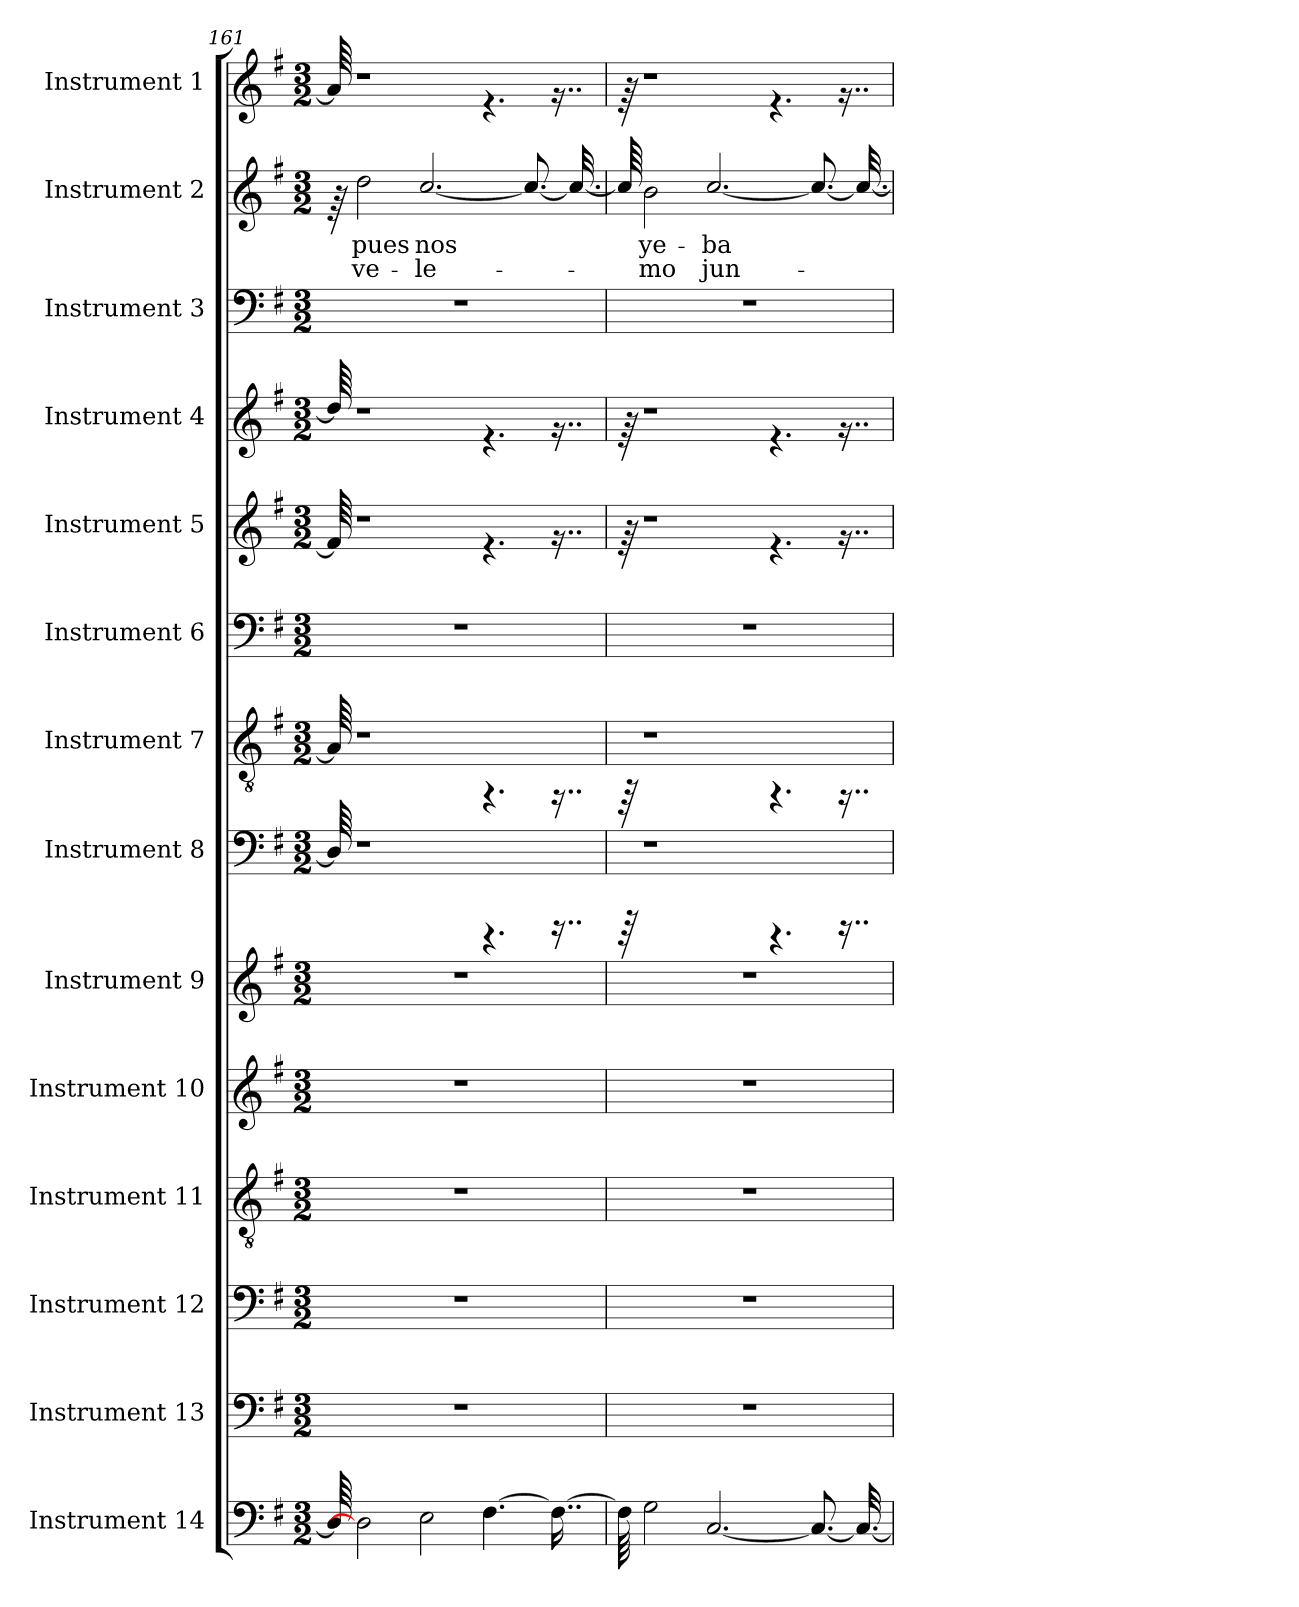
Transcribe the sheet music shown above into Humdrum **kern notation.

**kern	**kern	**kern	**kern	**kern	**kern	**kern	**kern	**kern	**kern	**kern	**kern	**kern	**text	**text	**kern
*part14	*part13	*part12	*part11	*part10	*part9	*part8	*part7	*part6	*part5	*part4	*part3	*part2	*part2	*part2	*part1
*staff14	*staff13	*staff12	*staff11	*staff10	*staff9	*staff8	*staff7	*staff6	*staff5	*staff4	*staff3	*staff2	*staff2	*staff2	*staff1
*I"Instrument 14	*I"Instrument 13	*I"Instrument 12	*I"Instrument 11	*I"Instrument 10	*I"Instrument 9	*I"Instrument 8	*I"Instrument 7	*I"Instrument 6	*I"Instrument 5	*I"Instrument 4	*I"Instrument 3	*I"Instrument 2	*	*	*I"Instrument 1
*clefF4	*clefF4	*clefF4	*clefGv2	*clefG2	*clefG2	*clefF4	*clefGv2	*clefF4	*clefG2	*clefG2	*clefF4	*clefG2	*	*	*clefG2
*k[f#]	*k[f#]	*k[f#]	*k[f#]	*k[f#]	*k[f#]	*k[f#]	*k[f#]	*k[f#]	*k[f#]	*k[f#]	*k[f#]	*k[f#]	*	*	*k[f#]
*G:	*G:	*G:	*G:	*G:	*G:	*G:	*G:	*G:	*G:	*G:	*G:	*G:	*	*	*G:
*M3/2	*M3/2	*M3/2	*M3/2	*M3/2	*M3/2	*M3/2	*M3/2	*M3/2	*M3/2	*M3/2	*M3/2	*M3/2	*	*	*M3/2
=161	=161	=161	=161	=161	=161	=161	=161	=161	=161	=161	=161	=161	=161	=161	=161
64D/]	1.r	1.r	1.r	1.r	1.r	64D/]	64A/]	1.r	64f#/]	64dd/]	1.r	64rf	.	.	64a/]
!	!	!	!	!	!	!	!	!	!	!	!	!	!LO:LY:b:rj	!LO:LY:b:rj	!
2D\]	.	.	.	.	.	1r	1r	.	1r	1r	.	2dd\	pues	ve-	1r
!	!	!	!	!	!	!	!	!	!	!	!	!	!LO:LY:b:rj	!LO:LY:b:rj	!
2E\	.	.	.	.	.	.	.	.	.	.	.	[<2.cc/	-nos	le-	.
[>4.F#\	.	.	.	.	.	4.rCCC	4.rFF	.	4.rf	4.rf	.	.	.	.	4.rf
.	.	.	.	.	.	.	.	.	.	.	.	8.cc/_<	.	.	.
16..F#\_>	.	.	.	.	.	16..rCCC	16..rFF	.	16..rf	16..rf	.	.	.	.	16..rf
.	.	.	.	.	.	.	.	.	.	.	.	32.cc/_<	.	.	.
=162	=162	=162	=162	=162	=162	=162	=162	=162	=162	=162	=162	=162	=162	=162	=162
64F#\]	1.r	1.r	1.r	1.r	1.r	64rCCC	64rFF	1.r	64rf	64rf	1.r	64cc/]	.	.	64rf
!	!	!	!	!	!	!	!	!	!	!	!	!	!LO:LY:b:rj	!LO:LY:b:rj	!
2G\	.	.	.	.	.	1r	1r	.	1r	1r	.	2b\	-ye-	-mo	1r
!	!	!	!	!	!	!	!	!	!	!	!	!	!LO:LY:b:rj	!LO:LY:b:rj	!
[<2.C/	.	.	.	.	.	.	.	.	.	.	.	[<2.cc/	ba	jun-	.
.	.	.	.	.	.	4.rCCC	4.rFF	.	4.rf	4.rf	.	.	.	.	4.rf
8.C/_<	.	.	.	.	.	.	.	.	.	.	.	8.cc/_<	.	.	.
.	.	.	.	.	.	16..rCCC	16..rFF	.	16..rf	16..rf	.	.	.	.	16..rf
32.C/_<	.	.	.	.	.	.	.	.	.	.	.	32.cc/_<	.	.	.
=	=	=	=	=	=	=	=	=	=	=	=	=	=	=	=
*-	*-	*-	*-	*-	*-	*-	*-	*-	*-	*-	*-	*-	*-	*-	*-
